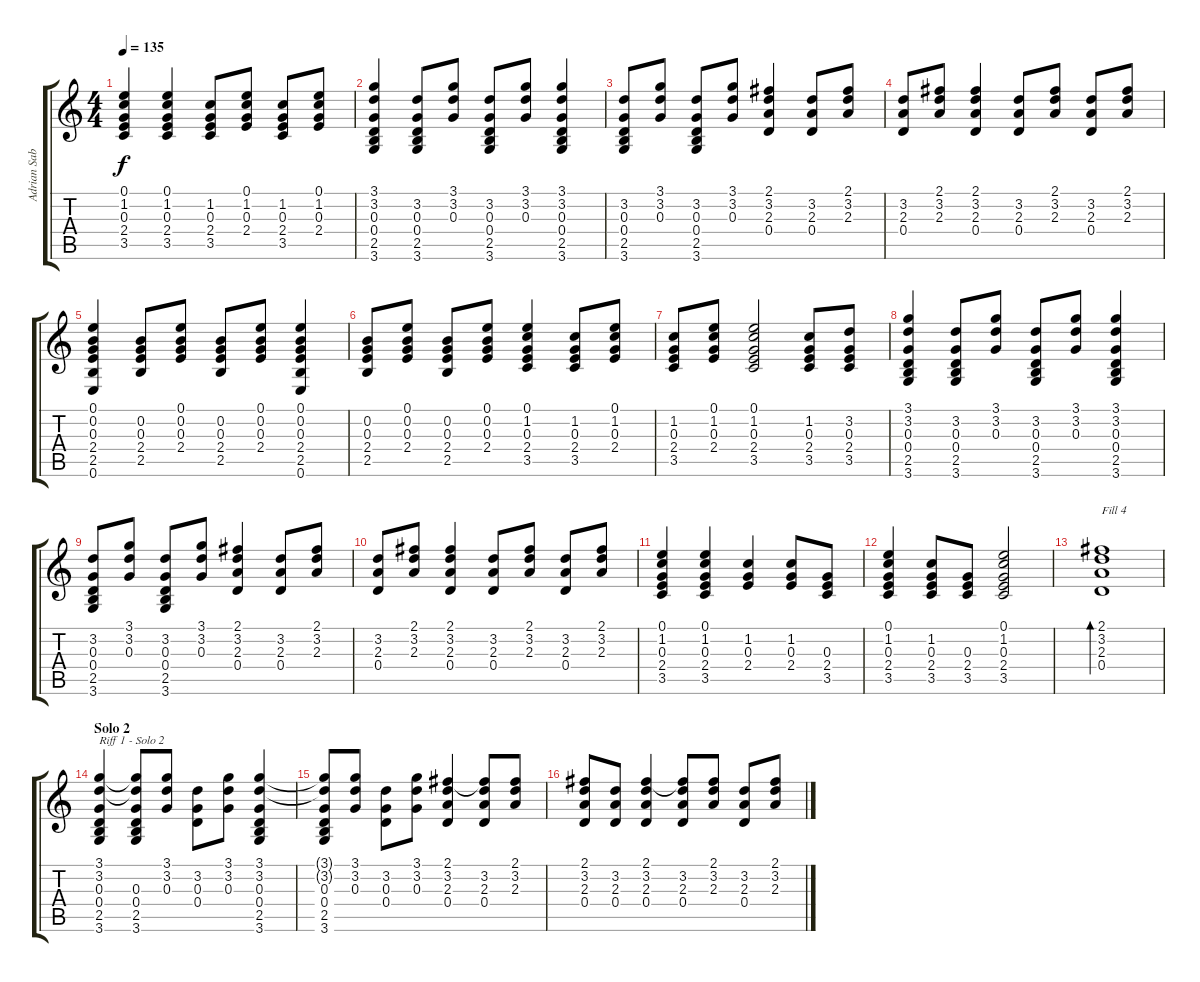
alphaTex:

\track ("Adrian Sabbath  " "Adrian Sab") {instrument acousticguitarsteel}
\staff {score tabs}
\tuning (E4 B3 G3 D3 A2 E2) {hide}
\ts (4 4)
\tempo 135
\clef g2
\ks c
(0.1 1.2 0.3 2.4 3.5).4{dy f} (0.1 1.2 0.3 2.4 3.5).4 (1.2 0.3 2.4 3.5).8 (0.1 1.2 0.3 2.4).8 (1.2 0.3 2.4 3.5).8 (0.1 1.2 0.3 2.4).8 |
(3.1 3.2 0.3 0.4 2.5 3.6).4 (3.2 0.3 0.4 2.5 3.6).8 (3.1 3.2 0.3).8 (3.2 0.3 0.4 2.5 3.6).8 (3.1 3.2 0.3).8 (3.1 3.2 0.3 0.4 2.5 3.6).4 |
(3.2 0.3 0.4 2.5 3.6).8 (3.1 3.2 0.3).8 (3.2 0.3 0.4 2.5 3.6).8 (3.1 3.2 0.3).8 (2.1 3.2 2.3 0.4).4 (3.2 2.3 0.4).8 (2.1 3.2 2.3).8 |
(3.2 2.3 0.4).8 (2.1 3.2 2.3).8 (2.1 3.2 2.3 0.4).4 (3.2 2.3 0.4).8 (2.1 3.2 2.3).8 (3.2 2.3 0.4).8 (2.1 3.2 2.3).8 |
(0.1 0.2 0.3 2.4 2.5 0.6).4 (0.2 0.3 2.4 2.5).8 (0.1 0.2 0.3 2.4).8 (0.2 0.3 2.4 2.5).8 (0.1 0.2 0.3 2.4).8 (0.1 0.2 0.3 2.4 2.5 0.6).4 |
(0.2 0.3 2.4 2.5).8 (0.1 0.2 0.3 2.4).8 (0.2 0.3 2.4 2.5).8 (0.1 0.2 0.3 2.4).8 (0.1 1.2 0.3 2.4 3.5).4 (1.2 0.3 2.4 3.5).8 (0.1 1.2 0.3 2.4).8 |
(1.2 0.3 2.4 3.5).8 (0.1 1.2 0.3 2.4).8 (0.1 1.2 0.3 2.4 3.5).2 (1.2 0.3 2.4 3.5).8 (3.2 0.3 2.4 3.5).8 |
(3.1 3.2 0.3 0.4 2.5 3.6).4 (3.2 0.3 0.4 2.5 3.6).8 (3.1 3.2 0.3).8 (3.2 0.3 0.4 2.5 3.6).8 (3.1 3.2 0.3).8 (3.1 3.2 0.3 0.4 2.5 3.6).4 |
(3.2 0.3 0.4 2.5 3.6).8 (3.1 3.2 0.3).8 (3.2 0.3 0.4 2.5 3.6).8 (3.1 3.2 0.3).8 (2.1 3.2 2.3 0.4).4 (3.2 2.3 0.4).8 (2.1 3.2 2.3).8 |
(3.2 2.3 0.4).8 (2.1 3.2 2.3).8 (2.1 3.2 2.3 0.4).4 (3.2 2.3 0.4).8 (2.1 3.2 2.3).8 (3.2 2.3 0.4).8 (2.1 3.2 2.3).8 |
(0.1 1.2 0.3 2.4 3.5).4 (0.1 1.2 0.3 2.4 3.5).4 (1.2 0.3 2.4).4 (1.2 0.3 2.4).8 (0.3 2.4 3.5).8 |
(0.1 1.2 0.3 2.4 3.5).4 (1.2 0.3 2.4 3.5).8 (0.3 2.4 3.5).8 (0.1 1.2 0.3 2.4 3.5).2 |
(2.1 3.2 2.3 0.4).1{bd 240 txt "Fill 4" volume 14} |
\section ("" "Solo 2")
(3.1 3.2 0.3 0.4 2.5 3.6).4{txt "Riff 1 - Solo 2" volume 12} (3.1{t} 3.2{t} 0.3 0.4 2.5 3.6).8 (3.1 3.2 0.3).8 (3.2 0.3 0.4).8 (3.1 3.2 0.3).8 (3.1 3.2 0.3 0.4 2.5 3.6).4 |
(3.1{t} 3.2{t} 0.3 0.4 2.5 3.6).8 (3.1 3.2 0.3).8 (3.2 0.3 0.4).8 (3.1 3.2 0.3).8 (2.1 3.2 2.3 0.4).4 (2.1{t} 3.2 2.3 0.4).8 (2.1 3.2 2.3).8 |
(2.1 3.2 2.3 0.4).8 (3.2 2.3 0.4).8 (2.1 3.2 2.3 0.4).4 (2.1{t} 3.2 2.3 0.4).8 (2.1 3.2 2.3).8 (3.2 2.3 0.4).8 (2.1 3.2 2.3).8
